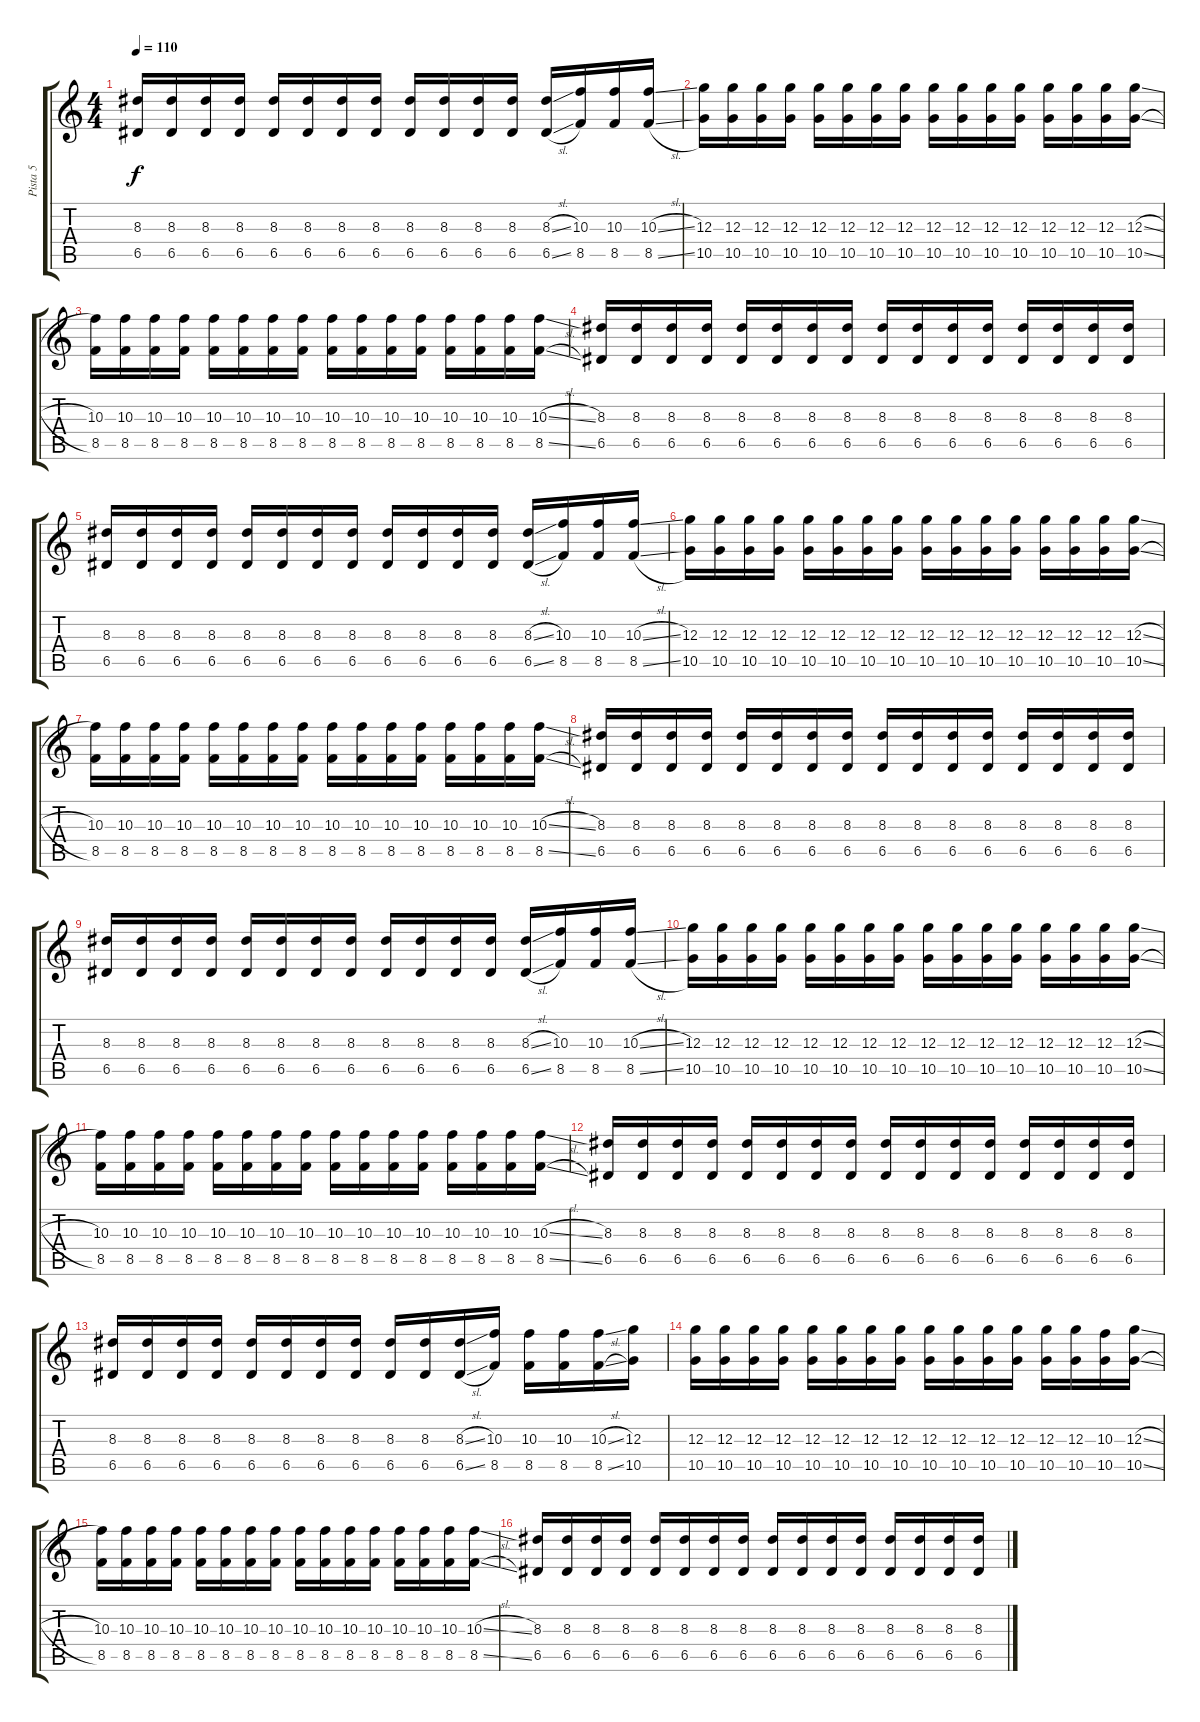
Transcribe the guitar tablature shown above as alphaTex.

\track ("Pista 5" "Pista 5") {instrument distortionguitar}
\staff {score tabs}
\tuning (E4 B3 G3 D3 A2 E2) {hide}
\ts (4 4)
\tempo 110
\clef g2
\ks c
(8.3 6.5).16{dy f} (8.3 6.5).16 (8.3 6.5).16 (8.3 6.5).16 (8.3 6.5).16 (8.3 6.5).16 (8.3 6.5).16 (8.3 6.5).16 (8.3 6.5).16 (8.3 6.5).16 (8.3 6.5).16 (8.3 6.5).16 (8.3{sl} 6.5{sl}).16 (10.3 8.5).16 (10.3 8.5).16 (10.3{sl} 8.5{sl}).16 |
(12.3 10.5).16 (12.3 10.5).16 (12.3 10.5).16 (12.3 10.5).16 (12.3 10.5).16 (12.3 10.5).16 (12.3 10.5).16 (12.3 10.5).16 (12.3 10.5).16 (12.3 10.5).16 (12.3 10.5).16 (12.3 10.5).16 (12.3 10.5).16 (12.3 10.5).16 (12.3 10.5).16 (12.3{sl} 10.5{sl}).16 |
(10.3 8.5).16 (10.3 8.5).16 (10.3 8.5).16 (10.3 8.5).16 (10.3 8.5).16 (10.3 8.5).16 (10.3 8.5).16 (10.3 8.5).16 (10.3 8.5).16 (10.3 8.5).16 (10.3 8.5).16 (10.3 8.5).16 (10.3 8.5).16 (10.3 8.5).16 (10.3 8.5).16 (10.3{sl} 8.5{sl}).16 |
(8.3 6.5).16 (8.3 6.5).16 (8.3 6.5).16 (8.3 6.5).16 (8.3 6.5).16 (8.3 6.5).16 (8.3 6.5).16 (8.3 6.5).16 (8.3 6.5).16 (8.3 6.5).16 (8.3 6.5).16 (8.3 6.5).16 (8.3 6.5).16 (8.3 6.5).16 (8.3 6.5).16 (8.3 6.5).16 |
(8.3 6.5).16 (8.3 6.5).16 (8.3 6.5).16 (8.3 6.5).16 (8.3 6.5).16 (8.3 6.5).16 (8.3 6.5).16 (8.3 6.5).16 (8.3 6.5).16 (8.3 6.5).16 (8.3 6.5).16 (8.3 6.5).16 (8.3{sl} 6.5{sl}).16 (10.3 8.5).16 (10.3 8.5).16 (10.3{sl} 8.5{sl}).16 |
(12.3 10.5).16 (12.3 10.5).16 (12.3 10.5).16 (12.3 10.5).16 (12.3 10.5).16 (12.3 10.5).16 (12.3 10.5).16 (12.3 10.5).16 (12.3 10.5).16 (12.3 10.5).16 (12.3 10.5).16 (12.3 10.5).16 (12.3 10.5).16 (12.3 10.5).16 (12.3 10.5).16 (12.3{sl} 10.5{sl}).16 |
(10.3 8.5).16 (10.3 8.5).16 (10.3 8.5).16 (10.3 8.5).16 (10.3 8.5).16 (10.3 8.5).16 (10.3 8.5).16 (10.3 8.5).16 (10.3 8.5).16 (10.3 8.5).16 (10.3 8.5).16 (10.3 8.5).16 (10.3 8.5).16 (10.3 8.5).16 (10.3 8.5).16 (10.3{sl} 8.5{sl}).16 |
(8.3 6.5).16 (8.3 6.5).16 (8.3 6.5).16 (8.3 6.5).16 (8.3 6.5).16 (8.3 6.5).16 (8.3 6.5).16 (8.3 6.5).16 (8.3 6.5).16 (8.3 6.5).16 (8.3 6.5).16 (8.3 6.5).16 (8.3 6.5).16 (8.3 6.5).16 (8.3 6.5).16 (8.3 6.5).16 |
(8.3 6.5).16 (8.3 6.5).16 (8.3 6.5).16 (8.3 6.5).16 (8.3 6.5).16 (8.3 6.5).16 (8.3 6.5).16 (8.3 6.5).16 (8.3 6.5).16 (8.3 6.5).16 (8.3 6.5).16 (8.3 6.5).16 (8.3{sl} 6.5{sl}).16 (10.3 8.5).16 (10.3 8.5).16 (10.3{sl} 8.5{sl}).16 |
(12.3 10.5).16 (12.3 10.5).16 (12.3 10.5).16 (12.3 10.5).16 (12.3 10.5).16 (12.3 10.5).16 (12.3 10.5).16 (12.3 10.5).16 (12.3 10.5).16 (12.3 10.5).16 (12.3 10.5).16 (12.3 10.5).16 (12.3 10.5).16 (12.3 10.5).16 (12.3 10.5).16 (12.3{sl} 10.5{sl}).16 |
(10.3 8.5).16 (10.3 8.5).16 (10.3 8.5).16 (10.3 8.5).16 (10.3 8.5).16 (10.3 8.5).16 (10.3 8.5).16 (10.3 8.5).16 (10.3 8.5).16 (10.3 8.5).16 (10.3 8.5).16 (10.3 8.5).16 (10.3 8.5).16 (10.3 8.5).16 (10.3 8.5).16 (10.3{sl} 8.5{sl}).16 |
(8.3 6.5).16 (8.3 6.5).16 (8.3 6.5).16 (8.3 6.5).16 (8.3 6.5).16 (8.3 6.5).16 (8.3 6.5).16 (8.3 6.5).16 (8.3 6.5).16 (8.3 6.5).16 (8.3 6.5).16 (8.3 6.5).16 (8.3 6.5).16 (8.3 6.5).16 (8.3 6.5).16 (8.3 6.5).16 |
(8.3 6.5).16 (8.3 6.5).16 (8.3 6.5).16 (8.3 6.5).16 (8.3 6.5).16 (8.3 6.5).16 (8.3 6.5).16 (8.3 6.5).16 (8.3 6.5).16 (8.3 6.5).16 (8.3{sl} 6.5{sl}).16 (10.3 8.5).16 (10.3 8.5).16 (10.3 8.5).16 (10.3{sl} 8.5{sl}).16 (12.3 10.5).16 |
(12.3 10.5).16 (12.3 10.5).16 (12.3 10.5).16 (12.3 10.5).16 (12.3 10.5).16 (12.3 10.5).16 (12.3 10.5).16 (12.3 10.5).16 (12.3 10.5).16 (12.3 10.5).16 (12.3 10.5).16 (12.3 10.5).16 (12.3 10.5).16 (12.3 10.5).16 (10.3 10.5).16 (12.3{sl} 10.5{sl}).16 |
(10.3 8.5).16 (10.3 8.5).16 (10.3 8.5).16 (10.3 8.5).16 (10.3 8.5).16 (10.3 8.5).16 (10.3 8.5).16 (10.3 8.5).16 (10.3 8.5).16 (10.3 8.5).16 (10.3 8.5).16 (10.3 8.5).16 (10.3 8.5).16 (10.3 8.5).16 (10.3 8.5).16 (10.3{sl} 8.5{sl}).16 |
(8.3 6.5).16 (8.3 6.5).16 (8.3 6.5).16 (8.3 6.5).16 (8.3 6.5).16 (8.3 6.5).16 (8.3 6.5).16 (8.3 6.5).16 (8.3 6.5).16 (8.3 6.5).16 (8.3 6.5).16 (8.3 6.5).16 (8.3 6.5).16 (8.3 6.5).16 (8.3 6.5).16 (8.3 6.5).16
